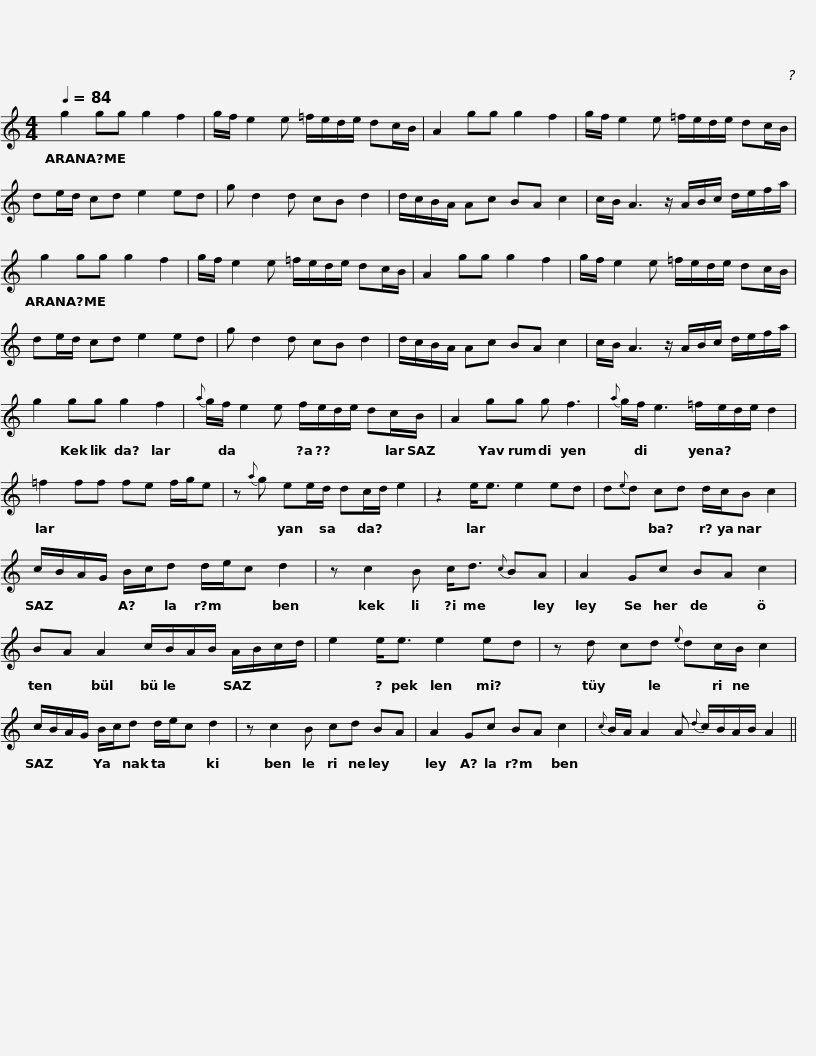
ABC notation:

X:1
L:1/8
Q:1/4=84
M:4/4
I:linebreak $
K:C
V:1 treble
V:1
 g2 gg g2 f2 | g/f/ e2 e =f/e/d/e/ dc/B/ | A2 gg g2 f2 | g/f/ e2 e =f/e/d/e/ dc/B/ | de/d/ cd e2 ed |$ %5
 g d2 d cB d2 | d/c/B/A/ Ac BA c2 | c/B/ A3 z/ A/B/c/ d/e/f/a/ | g2 gg g2 f2 | g/f/ e2 e =f/e/d/e/ dc/B/ |$ %10
 A2 gg g2 f2 | g/f/ e2 e =f/e/d/e/ dc/B/ | de/d/ cd e2 ed | g d2 d cB d2 | d/c/B/A/ Ac BA c2 |$ %15
 c/B/ A3 z/ A/B/c/ d/e/f/a/ | g2 gg g2 f2 |{a} g/f/ e2 e f/e/d/e/ dc/B/ | A2 gg g f3 |${a} g/f/ e3 =f/e/d/e/ d2 | %20
 =f2 ff fe f/g/e | z{a} g ee/d/ dc/d/ e2 | z2 e<e e2 ed | d{e}d cd d/c/B c2 |$ c/B/A/G/ B/c/d d/e/c d2 | %25
 z c2 B c<d{c} BA | A2 Gc BA c2 | BA A2 c/B/A/B/ A/B/c/d/ |$ e2 e<e e2 ed | z d cd{e} dc/B/ c2 | %30
 c/B/A/G/ B/c/d d/e/c d2 | z c2 B cd BA | A2 Gc BA c2 |${c} B/A/ A2 A{d} c/B/A/B/ A2 || %34
